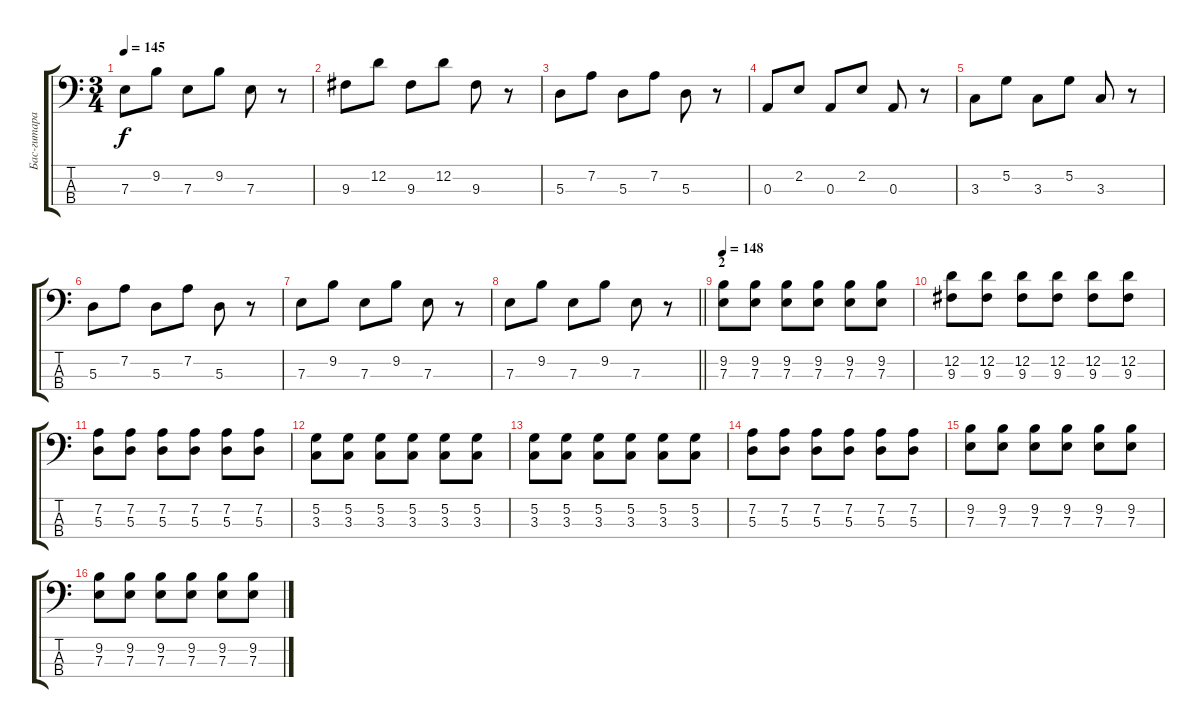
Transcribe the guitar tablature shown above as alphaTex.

\track ("Бас-гитара" "Бас-гитара") {instrument electricbasspick}
\staff {score tabs}
\tuning (G2 D2 A1 E1) {hide}
\ts (3 4)
\tempo 145
\clef f4
\ks c
7.3.8{dy f} 9.2.8 7.3.8 9.2.8 7.3.8 r.8 |
9.3.8 12.2.8 9.3.8 12.2.8 9.3.8 r.8 |
5.3.8 7.2.8 5.3.8 7.2.8 5.3.8 r.8 |
0.3.8 2.2.8 0.3.8 2.2.8 0.3.8 r.8 |
3.3.8 5.2.8 3.3.8 5.2.8 3.3.8 r.8 |
5.3.8 7.2.8 5.3.8 7.2.8 5.3.8 r.8 |
7.3.8 9.2.8 7.3.8 9.2.8 7.3.8 r.8 |
\barLineRight lightlight
7.3.8 9.2.8 7.3.8 9.2.8 7.3.8 r.8 |
\section ("" "2")
\tempo 148
(9.2 7.3).8 (9.2 7.3).8 (9.2 7.3).8 (9.2 7.3).8 (9.2 7.3).8 (9.2 7.3).8 |
(12.2 9.3).8 (12.2 9.3).8 (12.2 9.3).8 (12.2 9.3).8 (12.2 9.3).8 (12.2 9.3).8 |
(7.2 5.3).8 (7.2 5.3).8 (7.2 5.3).8 (7.2 5.3).8 (7.2 5.3).8 (7.2 5.3).8 |
(5.2 3.3).8 (5.2 3.3).8 (5.2 3.3).8 (5.2 3.3).8 (5.2 3.3).8 (5.2 3.3).8 |
(5.2 3.3).8 (5.2 3.3).8 (5.2 3.3).8 (5.2 3.3).8 (5.2 3.3).8 (5.2 3.3).8 |
(7.2 5.3).8 (7.2 5.3).8 (7.2 5.3).8 (7.2 5.3).8 (7.2 5.3).8 (7.2 5.3).8 |
(9.2 7.3).8 (9.2 7.3).8 (9.2 7.3).8 (9.2 7.3).8 (9.2 7.3).8 (9.2 7.3).8 |
(9.2 7.3).8 (9.2 7.3).8 (9.2 7.3).8 (9.2 7.3).8 (9.2 7.3).8 (9.2 7.3).8
